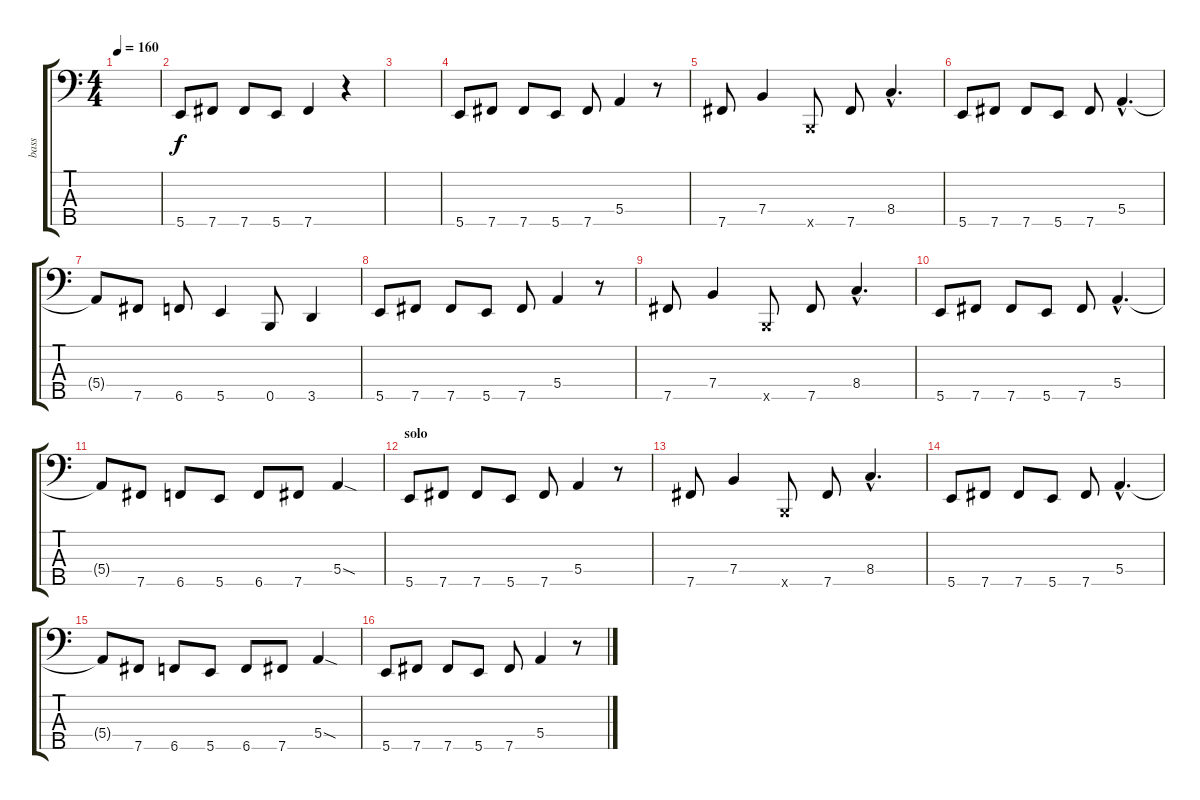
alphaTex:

\track ("bass" "bass") {instrument electricbassfinger}
\staff {score tabs}
\tuning (Gb2 D2 A1 E1 B0) {hide}
\ts (4 4)
\tempo 160
\clef f4
\ks c
|
5.5.8 7.5.8 7.5.8 5.5.8 7.5.4 r.4 |
|
5.5.8 7.5.8 7.5.8 5.5.8 7.5.8 5.4.4 r.8 |
7.5.8 7.4.4 0.5{x}.8 7.5.8 8.4{hac}.4{d} |
5.5.8 7.5.8 7.5.8 5.5.8 7.5.8 5.4{hac}.4{d} |
5.4{t}.8 7.5.8 6.5.8 5.5.4 0.5.8 3.5.4 |
5.5.8 7.5.8 7.5.8 5.5.8 7.5.8 5.4.4 r.8 |
7.5.8 7.4.4 0.5{x}.8 7.5.8 8.4{hac}.4{d} |
5.5.8 7.5.8 7.5.8 5.5.8 7.5.8 5.4{hac}.4{d} |
5.4{t}.8 7.5.8 6.5.8 5.5.8 6.5.8 7.5.8 5.4{sod}.4 |
\section ("" "solo")
5.5.8 7.5.8 7.5.8 5.5.8 7.5.8 5.4.4 r.8 |
7.5.8 7.4.4 0.5{x}.8 7.5.8 8.4{hac}.4{d} |
5.5.8 7.5.8 7.5.8 5.5.8 7.5.8 5.4{hac}.4{d} |
5.4{t}.8 7.5.8 6.5.8 5.5.8 6.5.8 7.5.8 5.4{sod}.4 |
5.5.8 7.5.8 7.5.8 5.5.8 7.5.8 5.4.4 r.8
